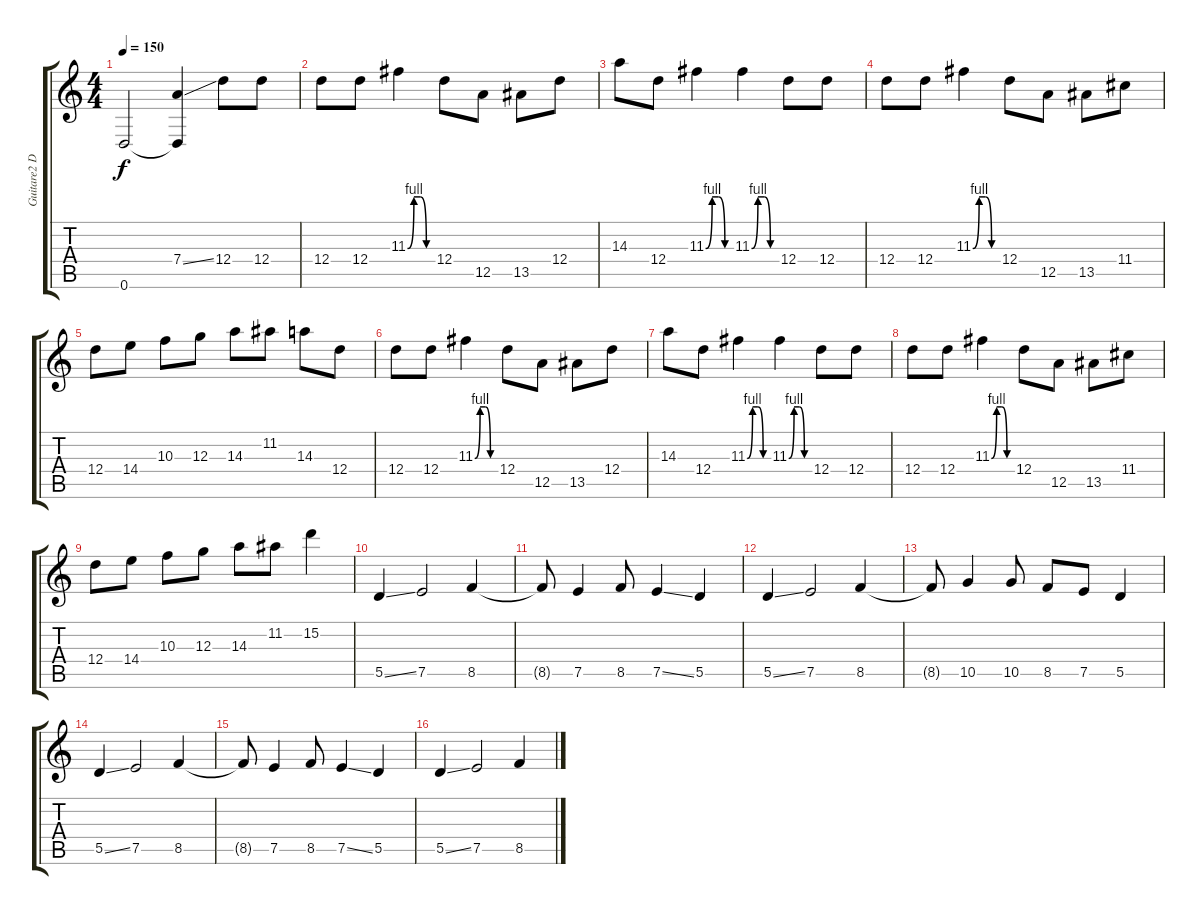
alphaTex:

\track ("Guitare2 Dr-D" "Guitare2 D") {instrument overdrivenguitar}
\staff {score tabs}
\tuning (E4 B3 G3 D3 A2 D2) {hide}
\ts (4 4)
\tempo 150
\clef g2
\ks c
0.6{t}.2{dy f} (7.4{ss} 0.6{t}).4 12.4.8 12.4.8 |
12.4.8 12.4.8 11.3{be (custom 0 0 15 4 30 4 45 0 60 0)}.4 12.4.8 12.5.8 13.5.8 12.4.8 |
14.3.8 12.4.8 11.3{be (custom 0 0 15 4 30 4 45 0 60 0)}.4 11.3{be (custom 0 0 15 4 30 4 45 0 60 0)}.4 12.4.8 12.4.8 |
12.4.8 12.4.8 11.3{be (custom 0 0 15 4 30 4 45 0 60 0)}.4 12.4.8 12.5.8 13.5.8 11.4.8 |
12.4.8 14.4.8 10.3.8 12.3.8 14.3.8 11.2.8 14.3.8 12.4.8 |
12.4.8 12.4.8 11.3{be (custom 0 0 15 4 30 4 45 0 60 0)}.4 12.4.8 12.5.8 13.5.8 12.4.8 |
14.3.8 12.4.8 11.3{be (custom 0 0 15 4 30 4 45 0 60 0)}.4 11.3{be (custom 0 0 15 4 30 4 45 0 60 0)}.4 12.4.8 12.4.8 |
12.4.8 12.4.8 11.3{be (custom 0 0 15 4 30 4 45 0 60 0)}.4 12.4.8 12.5.8 13.5.8 11.4.8 |
12.4.8 14.4.8 10.3.8 12.3.8 14.3.8 11.2.8 15.2.4 |
5.5{ss}.4 7.5.2 8.5.4 |
8.5{t}.8 7.5.4 8.5.8 7.5{ss}.4 5.5.4 |
5.5{ss}.4 7.5.2 8.5.4 |
8.5{t}.8 10.5.4 10.5.8 8.5.8 7.5.8 5.5.4 |
5.5{ss}.4 7.5.2 8.5.4 |
8.5{t}.8 7.5.4 8.5.8 7.5{ss}.4 5.5.4 |
5.5{ss}.4 7.5.2 8.5.4
